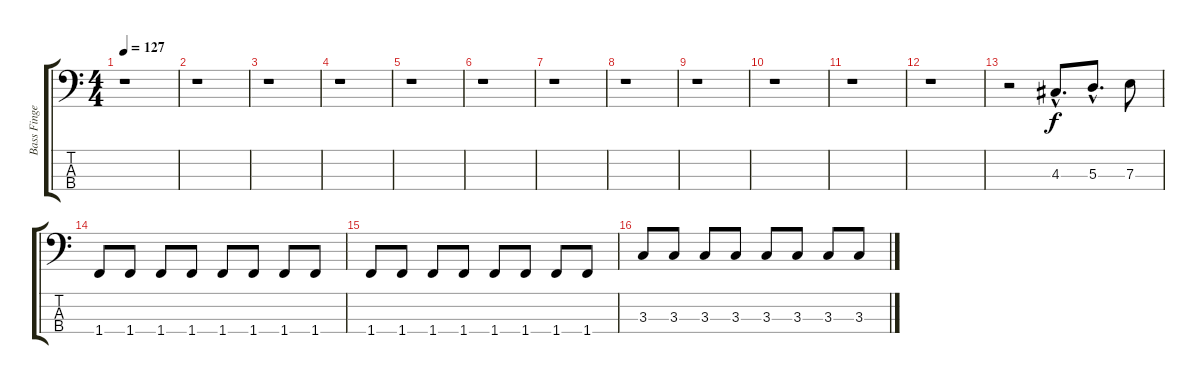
\track ("Bass Finger" "Bass Finge") {instrument electricbassfinger}
\staff {score tabs}
\tuning (G2 D2 A1 E1) {hide}
\ts (4 4)
\tempo 127
\clef f4
\ks c
r.1{dy f} |
r.1 |
r.1 |
r.1 |
r.1 |
r.1 |
r.1 |
r.1 |
r.1 |
r.1 |
r.1 |
r.1 |
r.2 4.3{hac}.8{d} 5.3{hac}.8{d} 7.3.8 |
1.4.8 1.4.8 1.4.8 1.4.8 1.4.8 1.4.8 1.4.8 1.4.8 |
1.4.8 1.4.8 1.4.8 1.4.8 1.4.8 1.4.8 1.4.8 1.4.8 |
3.3.8 3.3.8 3.3.8 3.3.8 3.3.8 3.3.8 3.3.8 3.3.8
